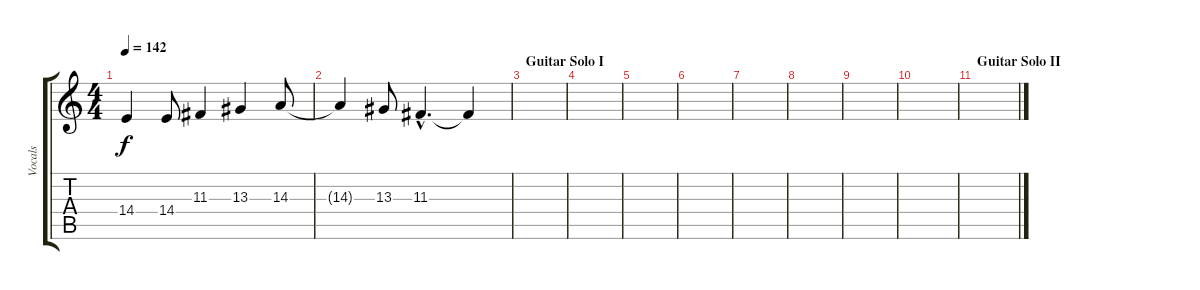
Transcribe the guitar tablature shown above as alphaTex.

\track ("Vocals" "Vocals") {instrument lead1square}
\staff {score tabs}
\tuning (E4 B3 G3 D3 A2 E2) {hide}
\ts (4 4)
\tempo 142
\clef g2
\ks c
14.4.4{dy f} 14.4.8 11.3.4 13.3.4 14.3.8 |
14.3{t}.4 13.3.8 11.3{hac}.4{d} 11.3{t}.4 |
\section ("" "Guitar Solo I")
|
|
|
|
|
|
|
|
\section ("" "Guitar Solo II")
